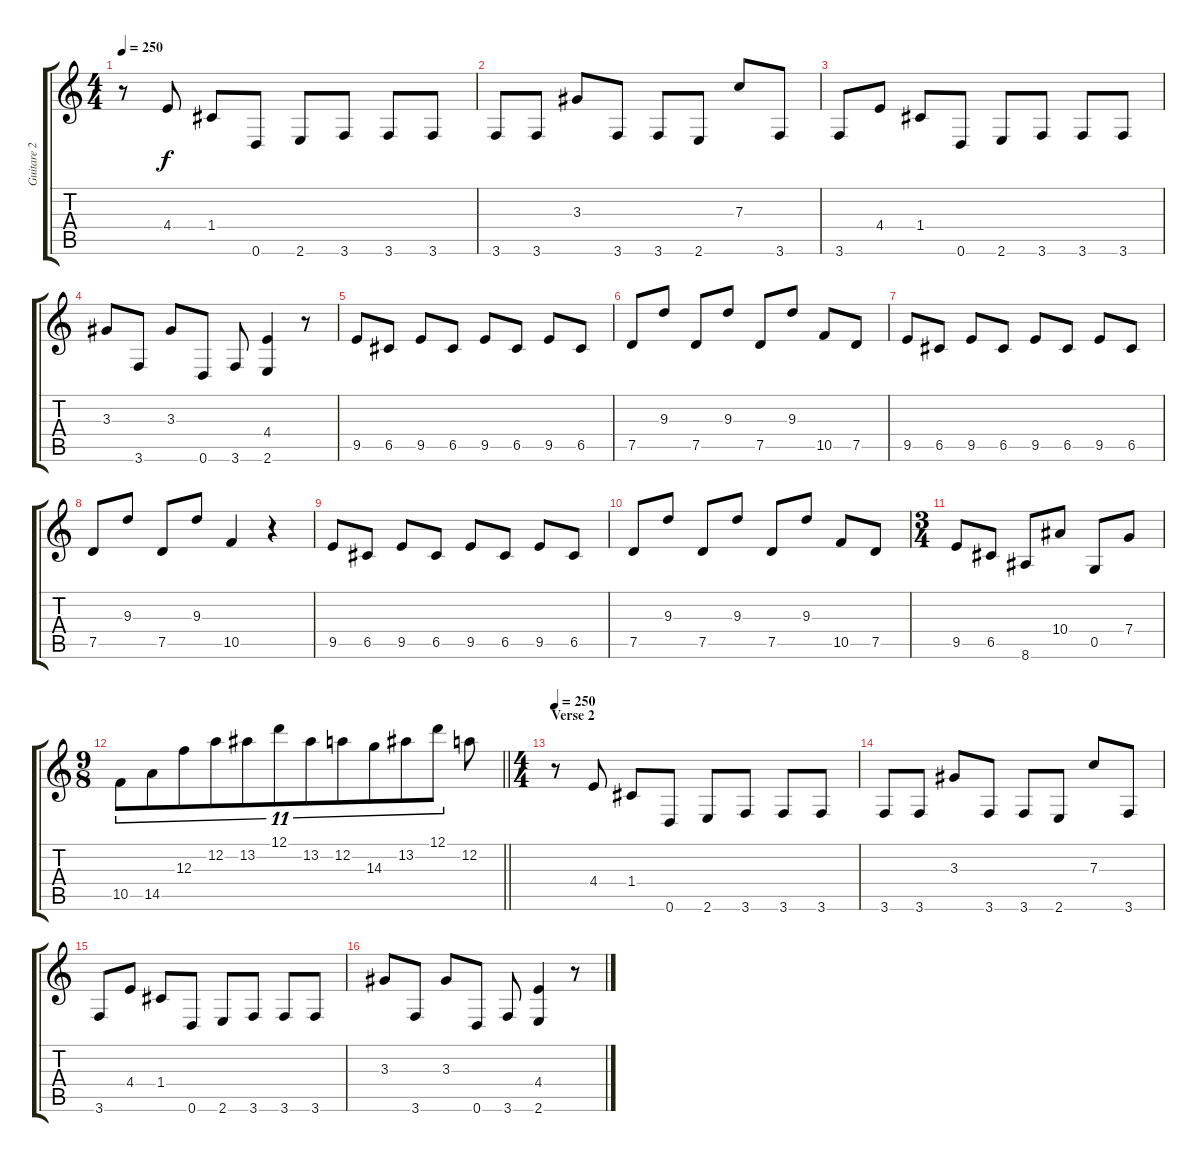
\track ("Guitare 2" "Guitare 2") {instrument distortionguitar}
\staff {score tabs}
\tuning (D4 A3 F3 C3 G2 D2) {hide}
\ts (4 4)
\tempo 250
\clef g2
\ks c
r.8{dy f} 4.4.8 1.4.8 0.6.8 2.6.8 3.6.8 3.6.8 3.6.8 |
3.6.8 3.6.8 3.3.8 3.6.8 3.6.8 2.6.8 7.3.8 3.6.8 |
3.6.8 4.4.8 1.4.8 0.6.8 2.6.8 3.6.8 3.6.8 3.6.8 |
3.3.8 3.6.8 3.3.8 0.6.8 3.6.8 (4.4 2.6).4 r.8 |
9.5.8 6.5.8 9.5.8 6.5.8 9.5.8 6.5.8 9.5.8 6.5.8 |
7.5.8 9.3.8 7.5.8 9.3.8 7.5.8 9.3.8 10.5.8 7.5.8 |
9.5.8 6.5.8 9.5.8 6.5.8 9.5.8 6.5.8 9.5.8 6.5.8 |
7.5.8 9.3.8 7.5.8 9.3.8 10.5.4 r.4 |
9.5.8 6.5.8 9.5.8 6.5.8 9.5.8 6.5.8 9.5.8 6.5.8 |
7.5.8 9.3.8 7.5.8 9.3.8 7.5.8 9.3.8 10.5.8 7.5.8 |
\ts (3 4)
9.5.8 6.5.8 8.6.8 10.4.8 0.5.8 7.4.8 |
\ts (9 8)
\barLineRight lightlight
10.5.8{tu (11 8)} 14.5.8{tu (11 8)} 12.3.8{tu (11 8)} 12.2.8{tu (11 8)} 13.2.8{tu (11 8)} 12.1.8{tu (11 8)} 13.2.8{tu (11 8)} 12.2.8{tu (11 8)} 14.3.8{tu (11 8)} 13.2.8{tu (11 8)} 12.1.8{tu (11 8)} 12.2.8 |
\ts (4 4)
\section ("" "Verse 2")
\tempo 250
r.8 4.4.8 1.4.8 0.6.8 2.6.8 3.6.8 3.6.8 3.6.8 |
3.6.8 3.6.8 3.3.8 3.6.8 3.6.8 2.6.8 7.3.8 3.6.8 |
3.6.8 4.4.8 1.4.8 0.6.8 2.6.8 3.6.8 3.6.8 3.6.8 |
3.3.8 3.6.8 3.3.8 0.6.8 3.6.8 (4.4 2.6).4 r.8
